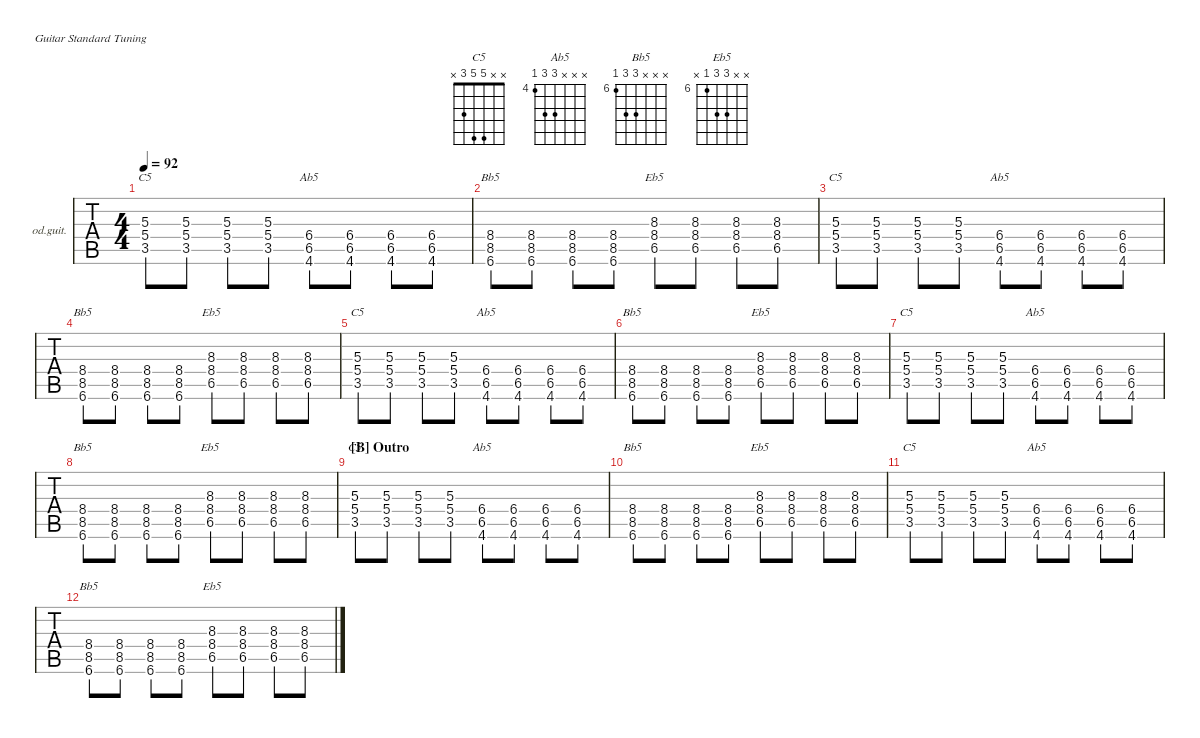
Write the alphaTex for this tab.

\defaultSystemsLayout 4
\hideDynamics
\bracketExtendMode nobrackets
\firstSystemTrackNameOrientation horizontal
\otherSystemsTrackNameOrientation horizontal
\track ("主音吉他" "od.guit.") {instrument overdrivenguitar}
\staff {tabs}
\tuning (E4 B3 G3 D3 A2 E2)
\chord ("C5" x x 5 5 3 x) {showfingering false}
\chord ("Ab5" x x x 6 6 4) {firstfret 4 showfingering false}
\chord ("Bb5" x x x 8 8 6) {firstfret 6 showfingering false}
\chord ("Eb5" x x 8 8 6 x) {firstfret 6 showfingering false}
\ts (4 4)
\beaming (8 2 2 2 2)
\tempo 92
\clef g2
\ks eb
(3.5 5.4 5.3).8{ch "C5" dy mf} (3.5 5.4 5.3).8 (3.5 5.4 5.3).8 (3.5 5.4 5.3).8 (4.6 6.5 6.4).8{ch "Ab5"} (4.6 6.5 6.4).8 (4.6 6.5 6.4).8 (4.6 6.5 6.4).8 |
(6.6 8.5 8.4).8{ch "Bb5"} (6.6 8.5 8.4).8 (6.6 8.5 8.4).8 (6.6 8.5 8.4).8 (6.5 8.4 8.3).8{ch "Eb5"} (6.5 8.4 8.3).8 (6.5 8.4 8.3).8 (6.5 8.4 8.3).8 |
(3.5 5.4 5.3).8{ch "C5"} (3.5 5.4 5.3).8 (3.5 5.4 5.3).8 (3.5 5.4 5.3).8 (4.6 6.5 6.4).8{ch "Ab5"} (4.6 6.5 6.4).8 (4.6 6.5 6.4).8 (4.6 6.5 6.4).8 |
(6.6 8.5 8.4).8{ch "Bb5"} (6.6 8.5 8.4).8 (6.6 8.5 8.4).8 (6.6 8.5 8.4).8 (6.5 8.4 8.3).8{ch "Eb5"} (6.5 8.4 8.3).8 (6.5 8.4 8.3).8 (6.5 8.4 8.3).8 |
(3.5 5.4 5.3).8{ch "C5"} (3.5 5.4 5.3).8 (3.5 5.4 5.3).8 (3.5 5.4 5.3).8 (4.6 6.5 6.4).8{ch "Ab5"} (4.6 6.5 6.4).8 (4.6 6.5 6.4).8 (4.6 6.5 6.4).8 |
(6.6 8.5 8.4).8{ch "Bb5"} (6.6 8.5 8.4).8 (6.6 8.5 8.4).8 (6.6 8.5 8.4).8 (6.5 8.4 8.3).8{ch "Eb5"} (6.5 8.4 8.3).8 (6.5 8.4 8.3).8 (6.5 8.4 8.3).8 |
(3.5 5.4 5.3).8{ch "C5"} (3.5 5.4 5.3).8 (3.5 5.4 5.3).8 (3.5 5.4 5.3).8 (4.6 6.5 6.4).8{ch "Ab5"} (4.6 6.5 6.4).8 (4.6 6.5 6.4).8 (4.6 6.5 6.4).8 |
(6.6 8.5 8.4).8{ch "Bb5"} (6.6 8.5 8.4).8 (6.6 8.5 8.4).8 (6.6 8.5 8.4).8 (6.5 8.4 8.3).8{ch "Eb5"} (6.5 8.4 8.3).8 (6.5 8.4 8.3).8 (6.5 8.4 8.3).8 |
\section ("B" "Outro")
(3.5 5.4 5.3).8{ch "C5"} (3.5 5.4 5.3).8 (3.5 5.4 5.3).8 (3.5 5.4 5.3).8 (4.6 6.5 6.4).8{ch "Ab5"} (4.6 6.5 6.4).8 (4.6 6.5 6.4).8 (4.6 6.5 6.4).8 |
(6.6 8.5 8.4).8{ch "Bb5"} (6.6 8.5 8.4).8 (6.6 8.5 8.4).8 (6.6 8.5 8.4).8 (6.5 8.4 8.3).8{ch "Eb5"} (6.5 8.4 8.3).8 (6.5 8.4 8.3).8 (6.5 8.4 8.3).8 |
(3.5 5.4 5.3).8{ch "C5"} (3.5 5.4 5.3).8 (3.5 5.4 5.3).8 (3.5 5.4 5.3).8 (4.6 6.5 6.4).8{ch "Ab5"} (4.6 6.5 6.4).8 (4.6 6.5 6.4).8 (4.6 6.5 6.4).8 |
(6.6 8.5 8.4).8{ch "Bb5"} (6.6 8.5 8.4).8 (6.6 8.5 8.4).8 (6.6 8.5 8.4).8 (6.5 8.4 8.3).8{ch "Eb5"} (6.5 8.4 8.3).8 (6.5 8.4 8.3).8 (6.5 8.4 8.3).8
